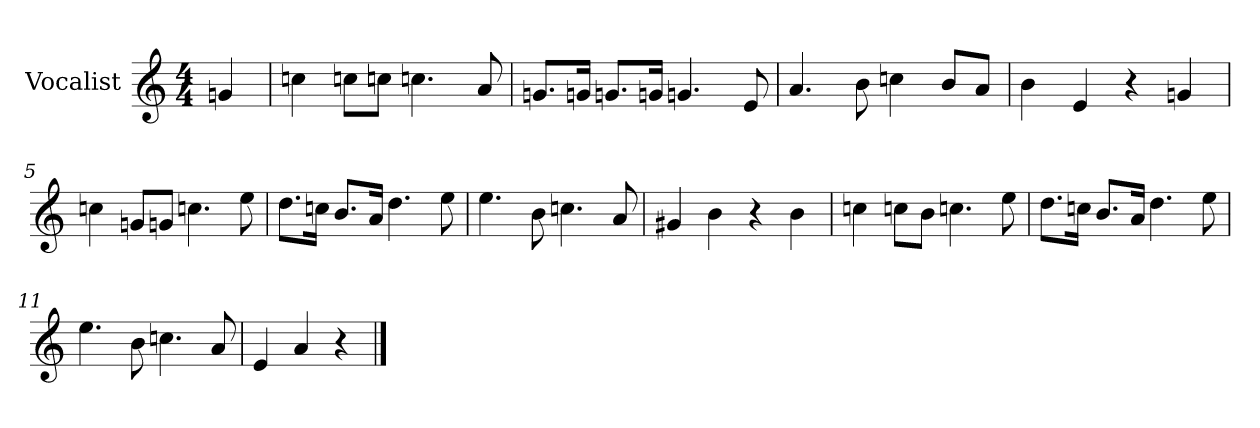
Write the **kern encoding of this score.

**kern
*part1
*staff1
*I"Vocalist
*k[]
*a:
*M4/4
=
4gn
=1
4ccn
8ccnL
8ccnJ
4.ccn
8a
=2
8.gnL
16gnJk
8.gnL
16gnJk
4.gn
8e
=3
4.a
8b
4ccn
8bL
8aJ
=4
4b
4e
4r
4gn
=5
4ccn
8gnL
8gnJ
4.ccn
8ee
=6
8.ddL
16ccnJk
8.bL
16aJk
4.dd
8ee
=7
4.ee
8b
4.ccn
8a
=8
4g#X
4b
4r
4b
=9
4ccn
8ccnL
8bJ
4.ccn
8ee
=10
8.ddL
16ccnJk
8.bL
16aJk
4.dd
8ee
=11
4.ee
8b
4.ccn
8a
=12
4e
4a
4r
==
*-
